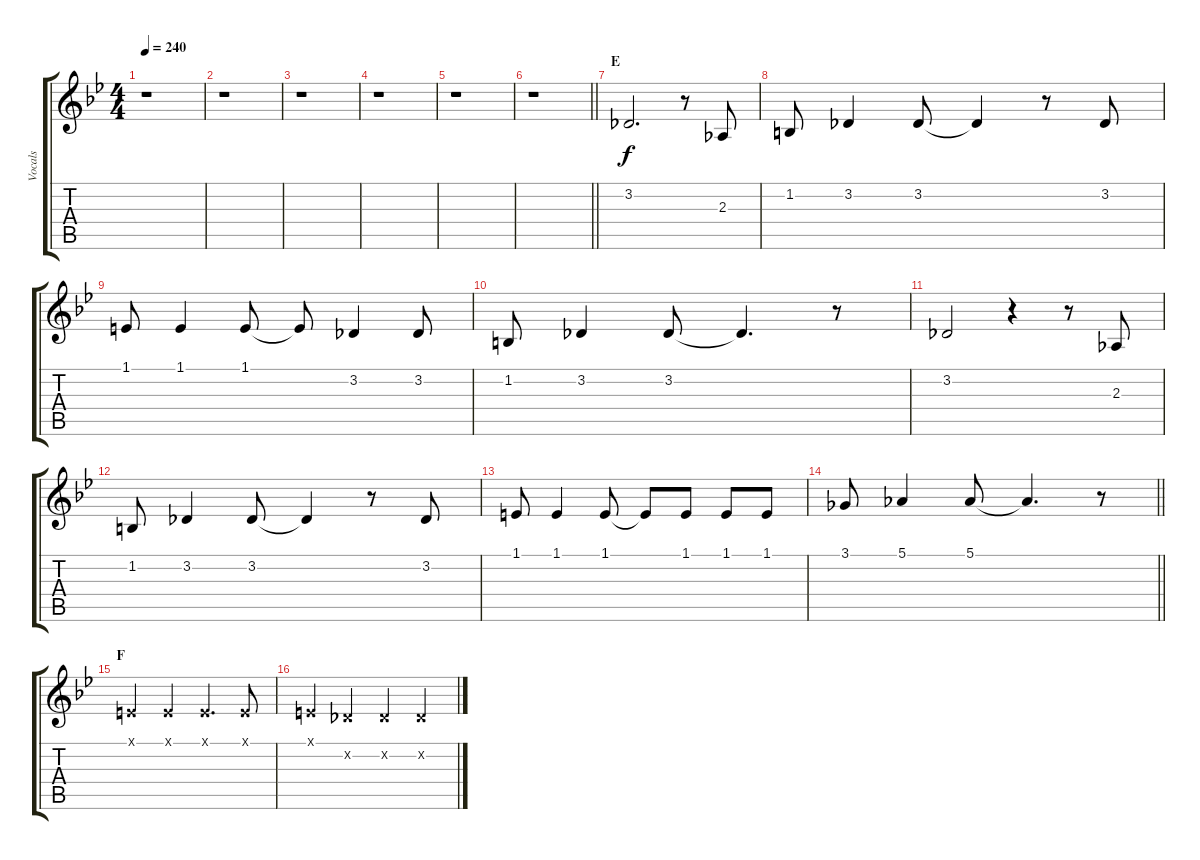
\track ("Vocals" "Vocals") {instrument voiceoohs}
\staff {score tabs}
\tuning (Eb4 Bb3 Gb3 Db3 Ab2 Eb2) {hide}
\ts (4 4)
\tempo 240
\clef g2
\ks bb
r.1{dy f} |
r.1 |
r.1 |
r.1 |
r.1 |
\barLineRight lightlight
r.1 |
\section ("" "E")
3.2.2{d} r.8 2.3.8 |
1.2.8 3.2.4 3.2.8 3.2{t}.4 r.8 3.2.8 |
1.1.8 1.1.4 1.1.8 1.1{t}.8 3.2.4 3.2.8 |
1.2.8 3.2.4 3.2.8 3.2{t}.4{d} r.8 |
3.2.2 r.4 r.8 2.3.8 |
1.2.8 3.2.4 3.2.8 3.2{t}.4 r.8 3.2.8 |
1.1.8 1.1.4 1.1.8 1.1{t}.8 1.1.8 1.1.8 1.1.8 |
\barLineRight lightlight
3.1.8 5.1.4 5.1.8 5.1{t}.4{d} r.8 |
\section ("" "F")
1.1{x}.4 1.1{x}.4 1.1{x}.4{d} 1.1{x}.8 |
1.1{x}.4 3.2{x}.4 3.2{x}.4 3.2{x}.4
